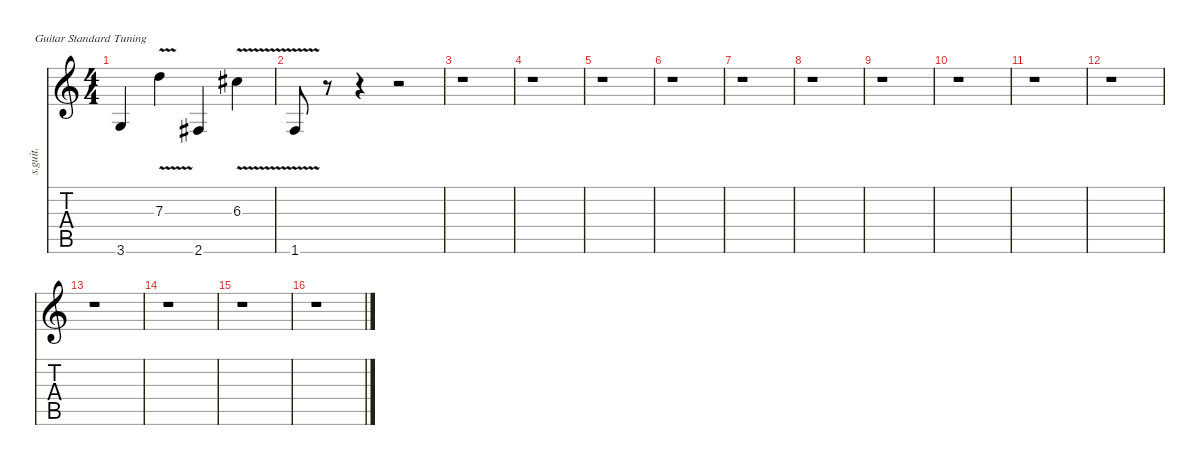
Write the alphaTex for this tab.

\defaultSystemsLayout 4
\hideDynamics
\bracketExtendMode nobrackets
\track ("Ed's  versos" "s.guit.") {instrument electricguitarclean}
\staff {score tabs}
\tuning (E4 B3 G3 D3 A2 E2)
\ts (4 4)
\tempo (88 hide)
\clef g2
\ks c
3.6.4{lyrics (0 "") lyrics (1 "") lyrics (2 "") lyrics (3 "") lyrics (4 "") dy f} 7.3{v}.4{lyrics (0 "") lyrics (1 "") lyrics (2 "") lyrics (3 "") lyrics (4 "")} 2.6{acc #}.4{lyrics (0 "") lyrics (1 "") lyrics (2 "") lyrics (3 "") lyrics (4 "")} 6.3{v acc #}.4{lyrics (0 "") lyrics (1 "") lyrics (2 "") lyrics (3 "") lyrics (4 "")} |
1.6{v}.8{lyrics (0 "") lyrics (1 "") lyrics (2 "") lyrics (3 "") lyrics (4 "")} r.8 r.4 r.2 |
r.1 |
r.1 |
r.1 |
r.1 |
r.1 |
r.1 |
r.1 |
r.1 |
r.1 |
r.1 |
r.1 |
r.1 |
r.1 |
r.1
